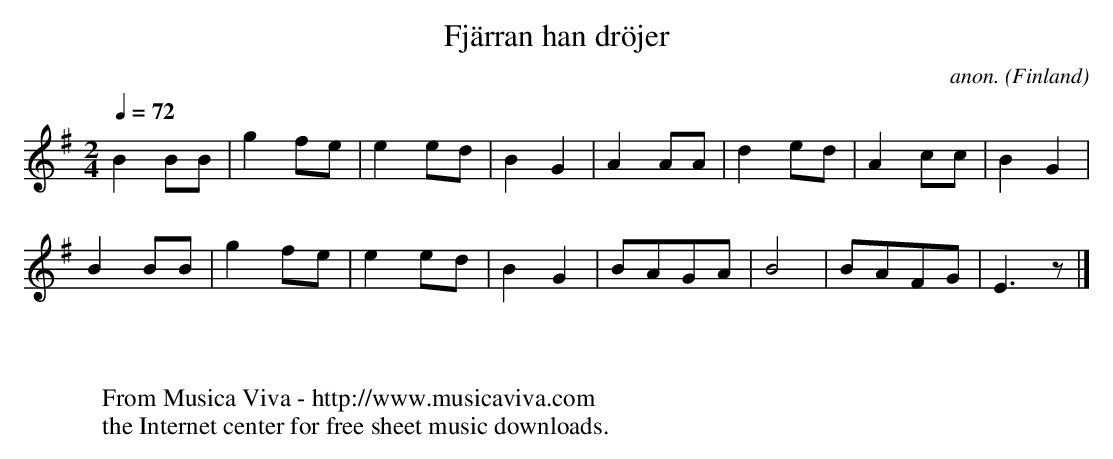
X:1
T:Fj\"arran han dr\"ojer
C:anon.
O:Finland
M:2/4
L:1/8
Q:1/4=72
K:Em
B2BB|g2fe|e2ed|B2G2|A2AA|d2ed|A2cc|B2G2|
B2BB|g2fe|e2ed|B2G2|BAGA|B4|BAFG|E3z|]
W:
W:
W:  From Musica Viva - http://www.musicaviva.com
W:  the Internet center for free sheet music downloads.
